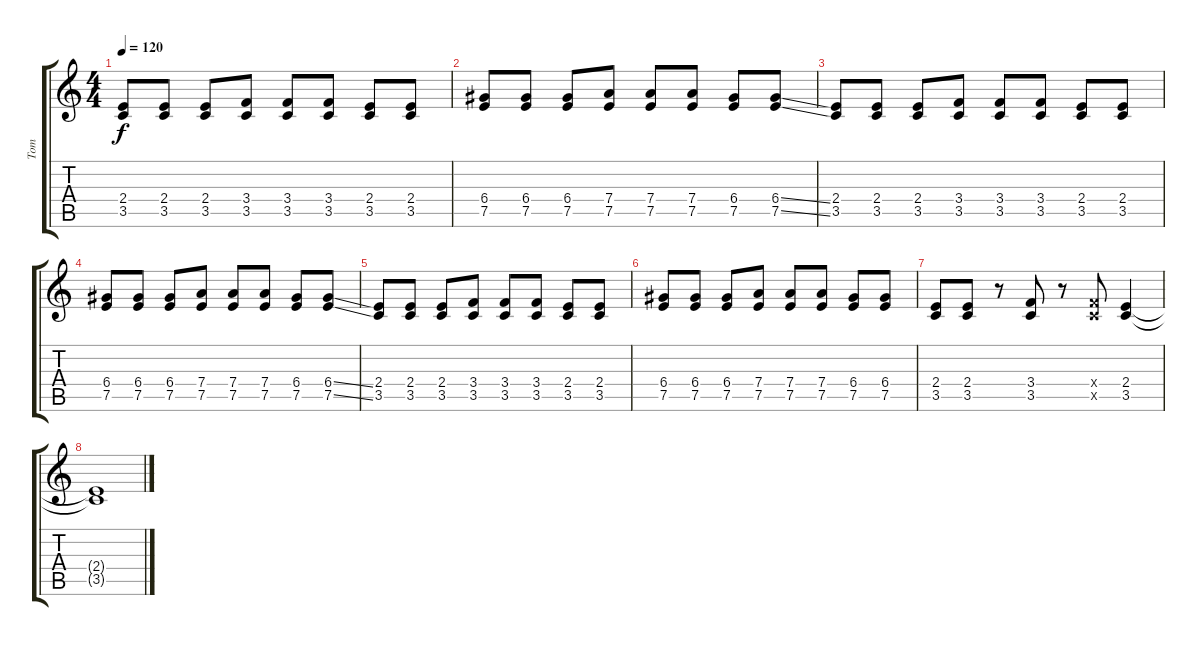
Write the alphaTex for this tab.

\track ("Tom" "Tom") {instrument electricguitarmuted}
\staff {score tabs}
\tuning (E4 B3 G3 D3 A2 E2) {hide}
\ts (4 4)
\tempo 120
\clef g2
\ks c
(2.4 3.5).8{dy f} (2.4 3.5).8 (2.4 3.5).8 (3.4 3.5).8 (3.4 3.5).8 (3.4 3.5).8 (2.4 3.5).8 (2.4 3.5).8 |
(6.4 7.5).8 (6.4 7.5).8 (6.4 7.5).8 (7.4 7.5).8 (7.4 7.5).8 (7.4 7.5).8 (6.4 7.5).8 (6.4{ss} 7.5{ss}).8 |
(2.4 3.5).8 (2.4 3.5).8 (2.4 3.5).8 (3.4 3.5).8 (3.4 3.5).8 (3.4 3.5).8 (2.4 3.5).8 (2.4 3.5).8 |
(6.4 7.5).8 (6.4 7.5).8 (6.4 7.5).8 (7.4 7.5).8 (7.4 7.5).8 (7.4 7.5).8 (6.4 7.5).8 (6.4{ss} 7.5{ss}).8 |
(2.4 3.5).8 (2.4 3.5).8 (2.4 3.5).8 (3.4 3.5).8 (3.4 3.5).8 (3.4 3.5).8 (2.4 3.5).8 (2.4 3.5).8 |
(6.4 7.5).8 (6.4 7.5).8 (6.4 7.5).8 (7.4 7.5).8 (7.4 7.5).8 (7.4 7.5).8 (6.4 7.5).8 (6.4 7.5).8 |
(2.4 3.5).8 (2.4 3.5).8 r.8 (3.4 3.5).8 r.8 (3.4{x} 3.5{x}).8 (2.4 3.5).4 |
(2.4{t} 3.5{t}).1
